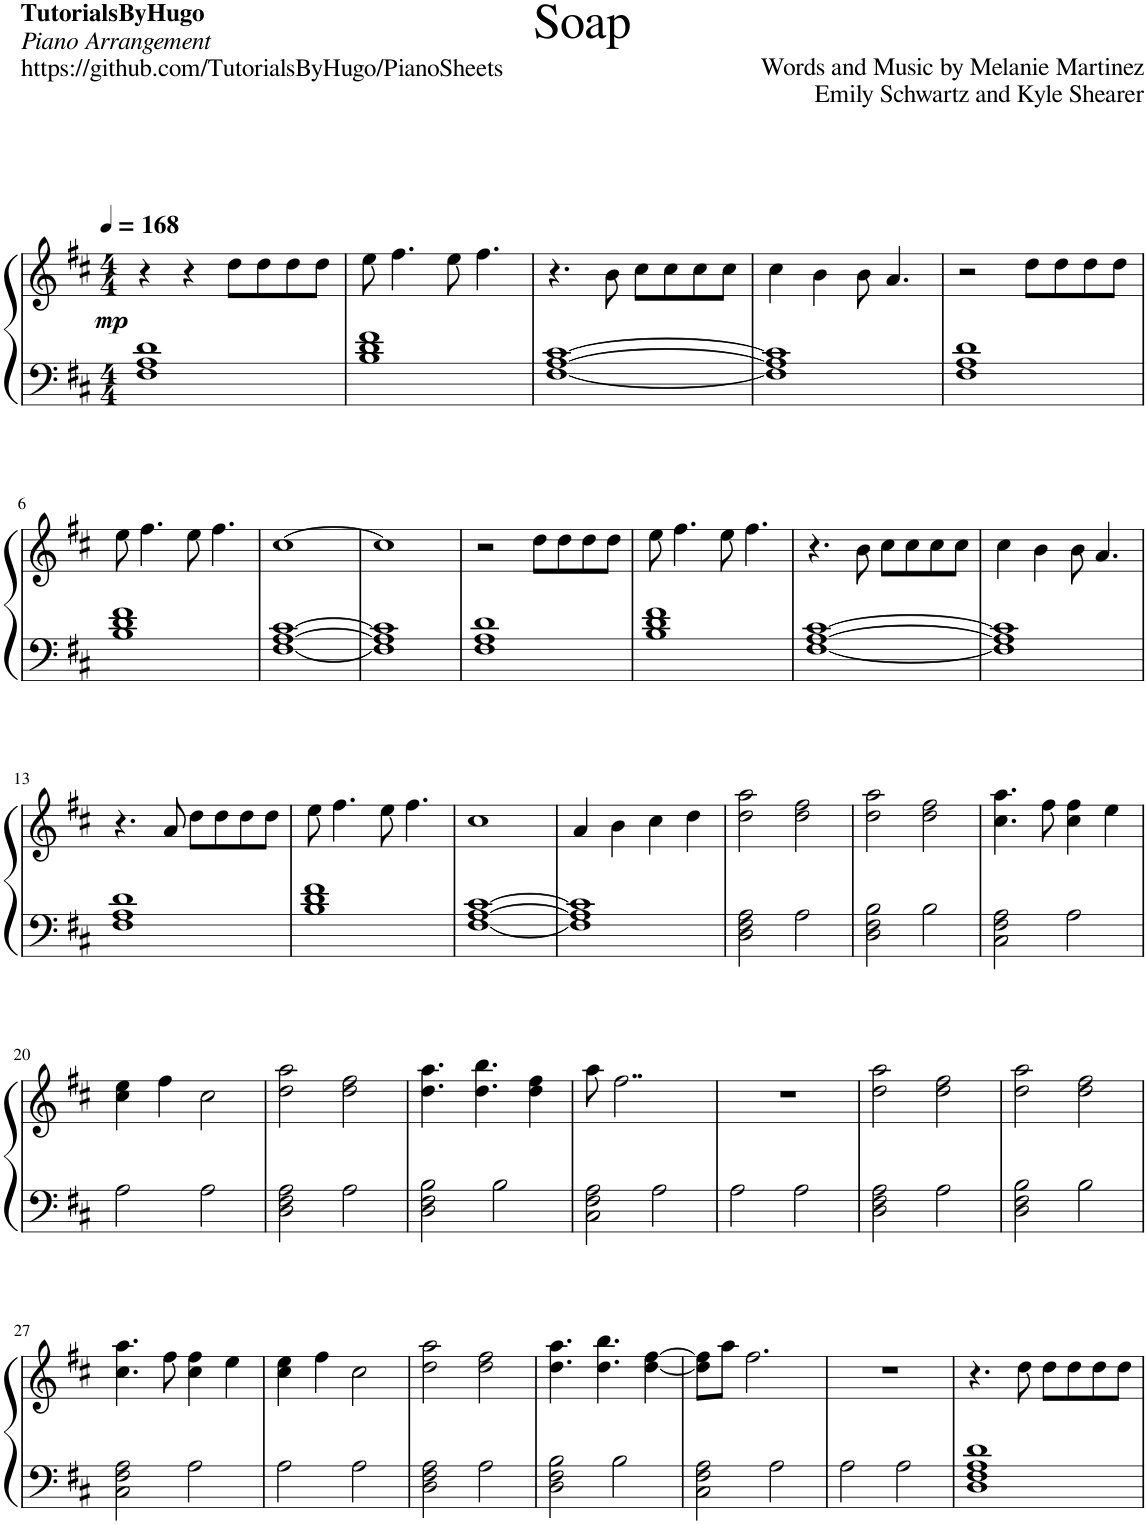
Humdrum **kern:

**kern	**kern	**dynam
*part1	*part1	*part1
*staff2	*staff1	*staff1/2
*I"Piano	*	*
*I'Pno.	*	*
*clefF4	*clefG2	*
*k[f#c#]	*k[f#c#]	*
*M4/4	*M4/4	*
*MM168	*MM168	*
=1	=1	=1
!	!	!LO:DY:b
1F# 1A 1d	4r	mp
.	4r	.
.	8dd\L	.
.	8dd\	.
.	8dd\	.
.	8dd\J	.
=2	=2	=2
1B 1d 1f#	8ee\	.
.	4.ff#\	.
.	8ee\	.
.	4.ff#\	.
=3	=3	=3
[1F# [1A [1c#	4.r	.
.	8b\	.
.	8cc#\L	.
.	8cc#\	.
.	8cc#\	.
.	8cc#\J	.
=4	=4	=4
1F#] 1A] 1c#]	4cc#\	.
.	4b\	.
.	8b\	.
.	4.a/	.
=5	=5	=5
1F# 1A 1d	2r	.
.	8dd\L	.
.	8dd\	.
.	8dd\	.
.	8dd\J	.
!!LO:LB:g=z
=6	=6	=6
1B 1d 1f#	8ee\	.
.	4.ff#\	.
.	8ee\	.
.	4.ff#\	.
=7	=7	=7
[1F# [1A [1c#	[1cc#	.
=8	=8	=8
1F#] 1A] 1c#]	1cc#]	.
=9	=9	=9
1F# 1A 1d	2r	.
.	8dd\L	.
.	8dd\	.
.	8dd\	.
.	8dd\J	.
=10	=10	=10
1B 1d 1f#	8ee\	.
.	4.ff#\	.
.	8ee\	.
.	4.ff#\	.
=11	=11	=11
[1F# [1A [1c#	4.r	.
.	8b\	.
.	8cc#\L	.
.	8cc#\	.
.	8cc#\	.
.	8cc#\J	.
=12	=12	=12
1F#] 1A] 1c#]	4cc#\	.
.	4b\	.
.	8b\	.
.	4.a/	.
!!LO:LB:g=z
=13	=13	=13
1F# 1A 1d	4.r	.
.	8a/	.
.	8dd\L	.
.	8dd\	.
.	8dd\	.
.	8dd\J	.
=14	=14	=14
1B 1d 1f#	8ee\	.
.	4.ff#\	.
.	8ee\	.
.	4.ff#\	.
=15	=15	=15
[1F# [1A [1c#	1cc#	.
=16	=16	=16
1F#] 1A] 1c#]	4a/	.
.	4b\	.
.	4cc#\	.
.	4dd\	.
=17	=17	=17
2D\ 2F#\ 2A\	2dd\ 2aa\	.
2A\	2dd\ 2ff#\	.
=18	=18	=18
2D\ 2F#\ 2B\	2dd\ 2aa\	.
2B\	2dd\ 2ff#\	.
=19	=19	=19
2C#\ 2F#\ 2A\	4.cc#\ 4.aa\	.
.	8ff#\	.
2A\	4cc#\ 4ff#\	.
.	4ee\	.
!!LO:LB:g=z
=20	=20	=20
2A\	4cc#\ 4ee\	.
.	4ff#\	.
2A\	2cc#\	.
=21	=21	=21
2D\ 2F#\ 2A\	2dd\ 2aa\	.
2A\	2dd\ 2ff#\	.
=22	=22	=22
2D\ 2F#\ 2B\	4.dd\ 4.aa\	.
.	4.dd\ 4.bb\	.
2B\	.	.
.	4dd\ 4ff#\	.
=23	=23	=23
2C#\ 2F#\ 2A\	8aa\	.
.	2..ff#\	.
2A\	.	.
=24	=24	=24
2A\	1r	.
2A\	.	.
=25	=25	=25
2D\ 2F#\ 2A\	2dd\ 2aa\	.
2A\	2dd\ 2ff#\	.
=26	=26	=26
2D\ 2F#\ 2B\	2dd\ 2aa\	.
2B\	2dd\ 2ff#\	.
!!LO:LB:g=z
=27	=27	=27
2C#\ 2F#\ 2A\	4.cc#\ 4.aa\	.
.	8ff#\	.
2A\	4cc#\ 4ff#\	.
.	4ee\	.
=28	=28	=28
2A\	4cc#\ 4ee\	.
.	4ff#\	.
2A\	2cc#\	.
=29	=29	=29
2D\ 2F#\ 2A\	2dd\ 2aa\	.
2A\	2dd\ 2ff#\	.
=30	=30	=30
2D\ 2F#\ 2B\	4.dd\ 4.aa\	.
.	4.dd\ 4.bb\	.
2B\	.	.
.	[4dd\ [4ff#\	.
=31	=31	=31
2C#\ 2F#\ 2A\	8dd\] 8ff#\]L	.
.	8aa\J	.
.	2.ff#\	.
2A\	.	.
=32	=32	=32
2A\	1r	.
2A\	.	.
=33	=33	=33
1D 1F# 1A 1d	4.r	.
.	8dd\	.
.	8dd\L	.
.	8dd\	.
.	8dd\	.
.	8dd\J	.
=	=	=
*-	*-	*-
